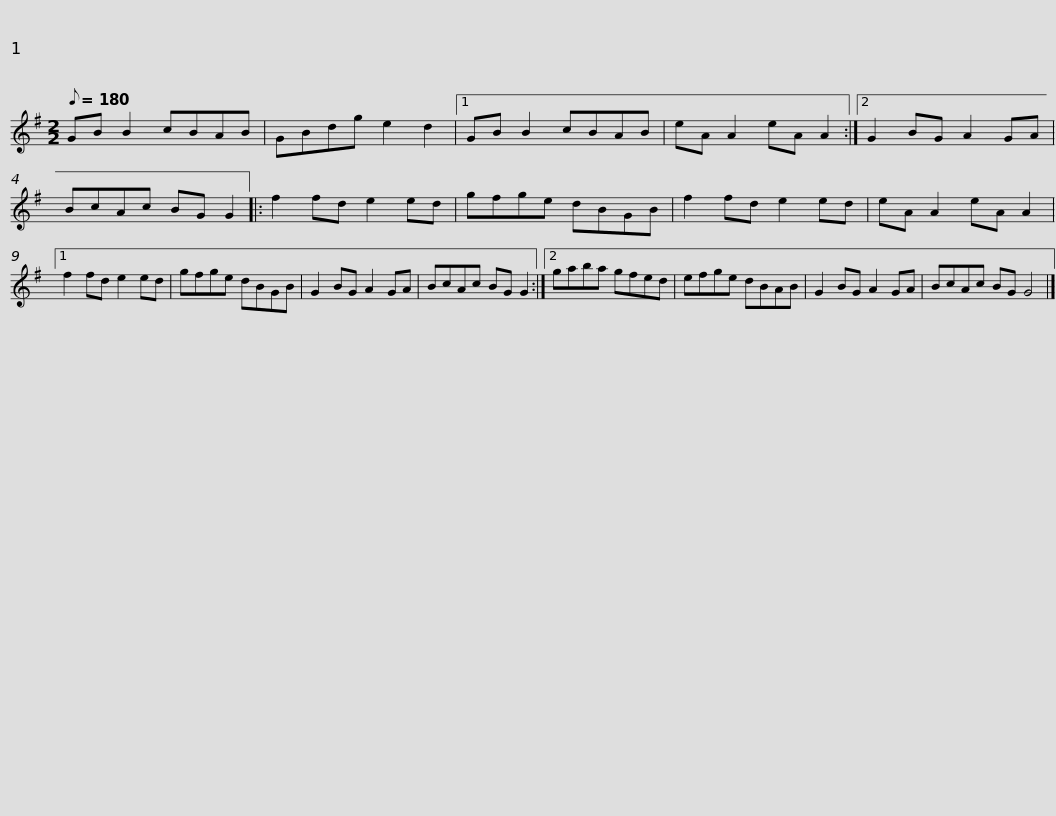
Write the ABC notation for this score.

X:1
L:1/8
Q:1/8=180
M:2/2
I:linebreak $
K:G
V:1 treble
V:1
 GB B2 cBAB | GBdg e2 d2 |1 GB B2 cBAB | eA A2 eA A2 :|2 G2 BG A2 GA | %5
 BcAc BG G2 |:$ f2 fd e2 ed | gfge dBGB | f2 fd e2 ed | eA A2 eA A2 |1 %10
 f2 fd e2 ed | gfge dBGB |$ G2 BG A2 GA | BcAc BG G2 :|2 gaba gfed | %15
 efge dBAB | G2 BG A2 GA | BcAc BG G4 |] %18
